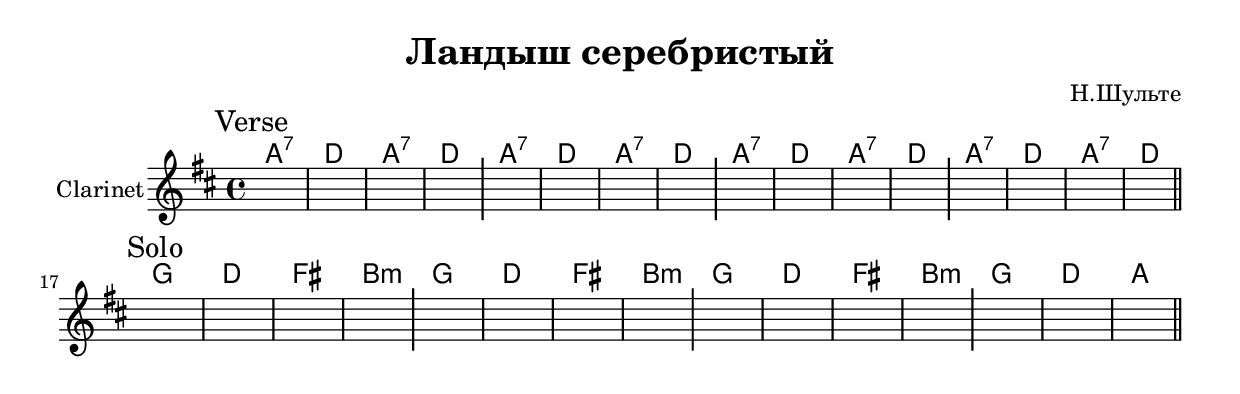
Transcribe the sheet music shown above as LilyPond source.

\version "2.18.2"

\header{
  title="Ландыш серебристый"
  composer="Н.Шульте"
}

longBar = #(define-music-function (parser location ) ( ) #{ \once \override Staff.BarLine.bar-extent = #'(-3 . 3) #})

HVerse = \chordmode{\transpose bes c{
  g1:7 | c | g1:7 | c |
}}

HSolo = \chordmode{\transpose bes c{
  f1 | c | e | a:m |
  f1 | c | e | a:m |
  f1 | c | e | a:m |
  f1 | c | g |
}}

Verse = {
  \tag #'Harmony {
      \HVerse
      \HVerse
      \HVerse
      \HVerse
   }
  \tag #'Clarinet {
    \mark "Verse"
    s1 | s1 | s1 | s1 \longBar
    s1 | s1 | s1 | s1 \longBar
    s1 | s1 | s1 | s1 \longBar
    s1 | s1 | s1 | s1 |
    \bar "||"
  }
}

Solo = {
  \tag #'Harmony {\HSolo}
  \tag #'Clarinet {
    \mark "Solo"
    s1 | s1 | s1 | s1 \longBar
    s1 | s1 | s1 | s1 \longBar
    s1 | s1 | s1 | s1 \longBar
    s1 | s1 | s1 |
    \bar "||"
  }
}



Music = {
  \Verse \break
  \Solo \break
}

<<
  \new ChordNames{
    \keepWithTag #'Harmony \Music
  }
  \new Staff{
    \set Staff.instrumentName="Clarinet"
    \time 4/4
    \clef treble
    \key b \minor
    \keepWithTag #'Clarinet \Music
  }
>>
